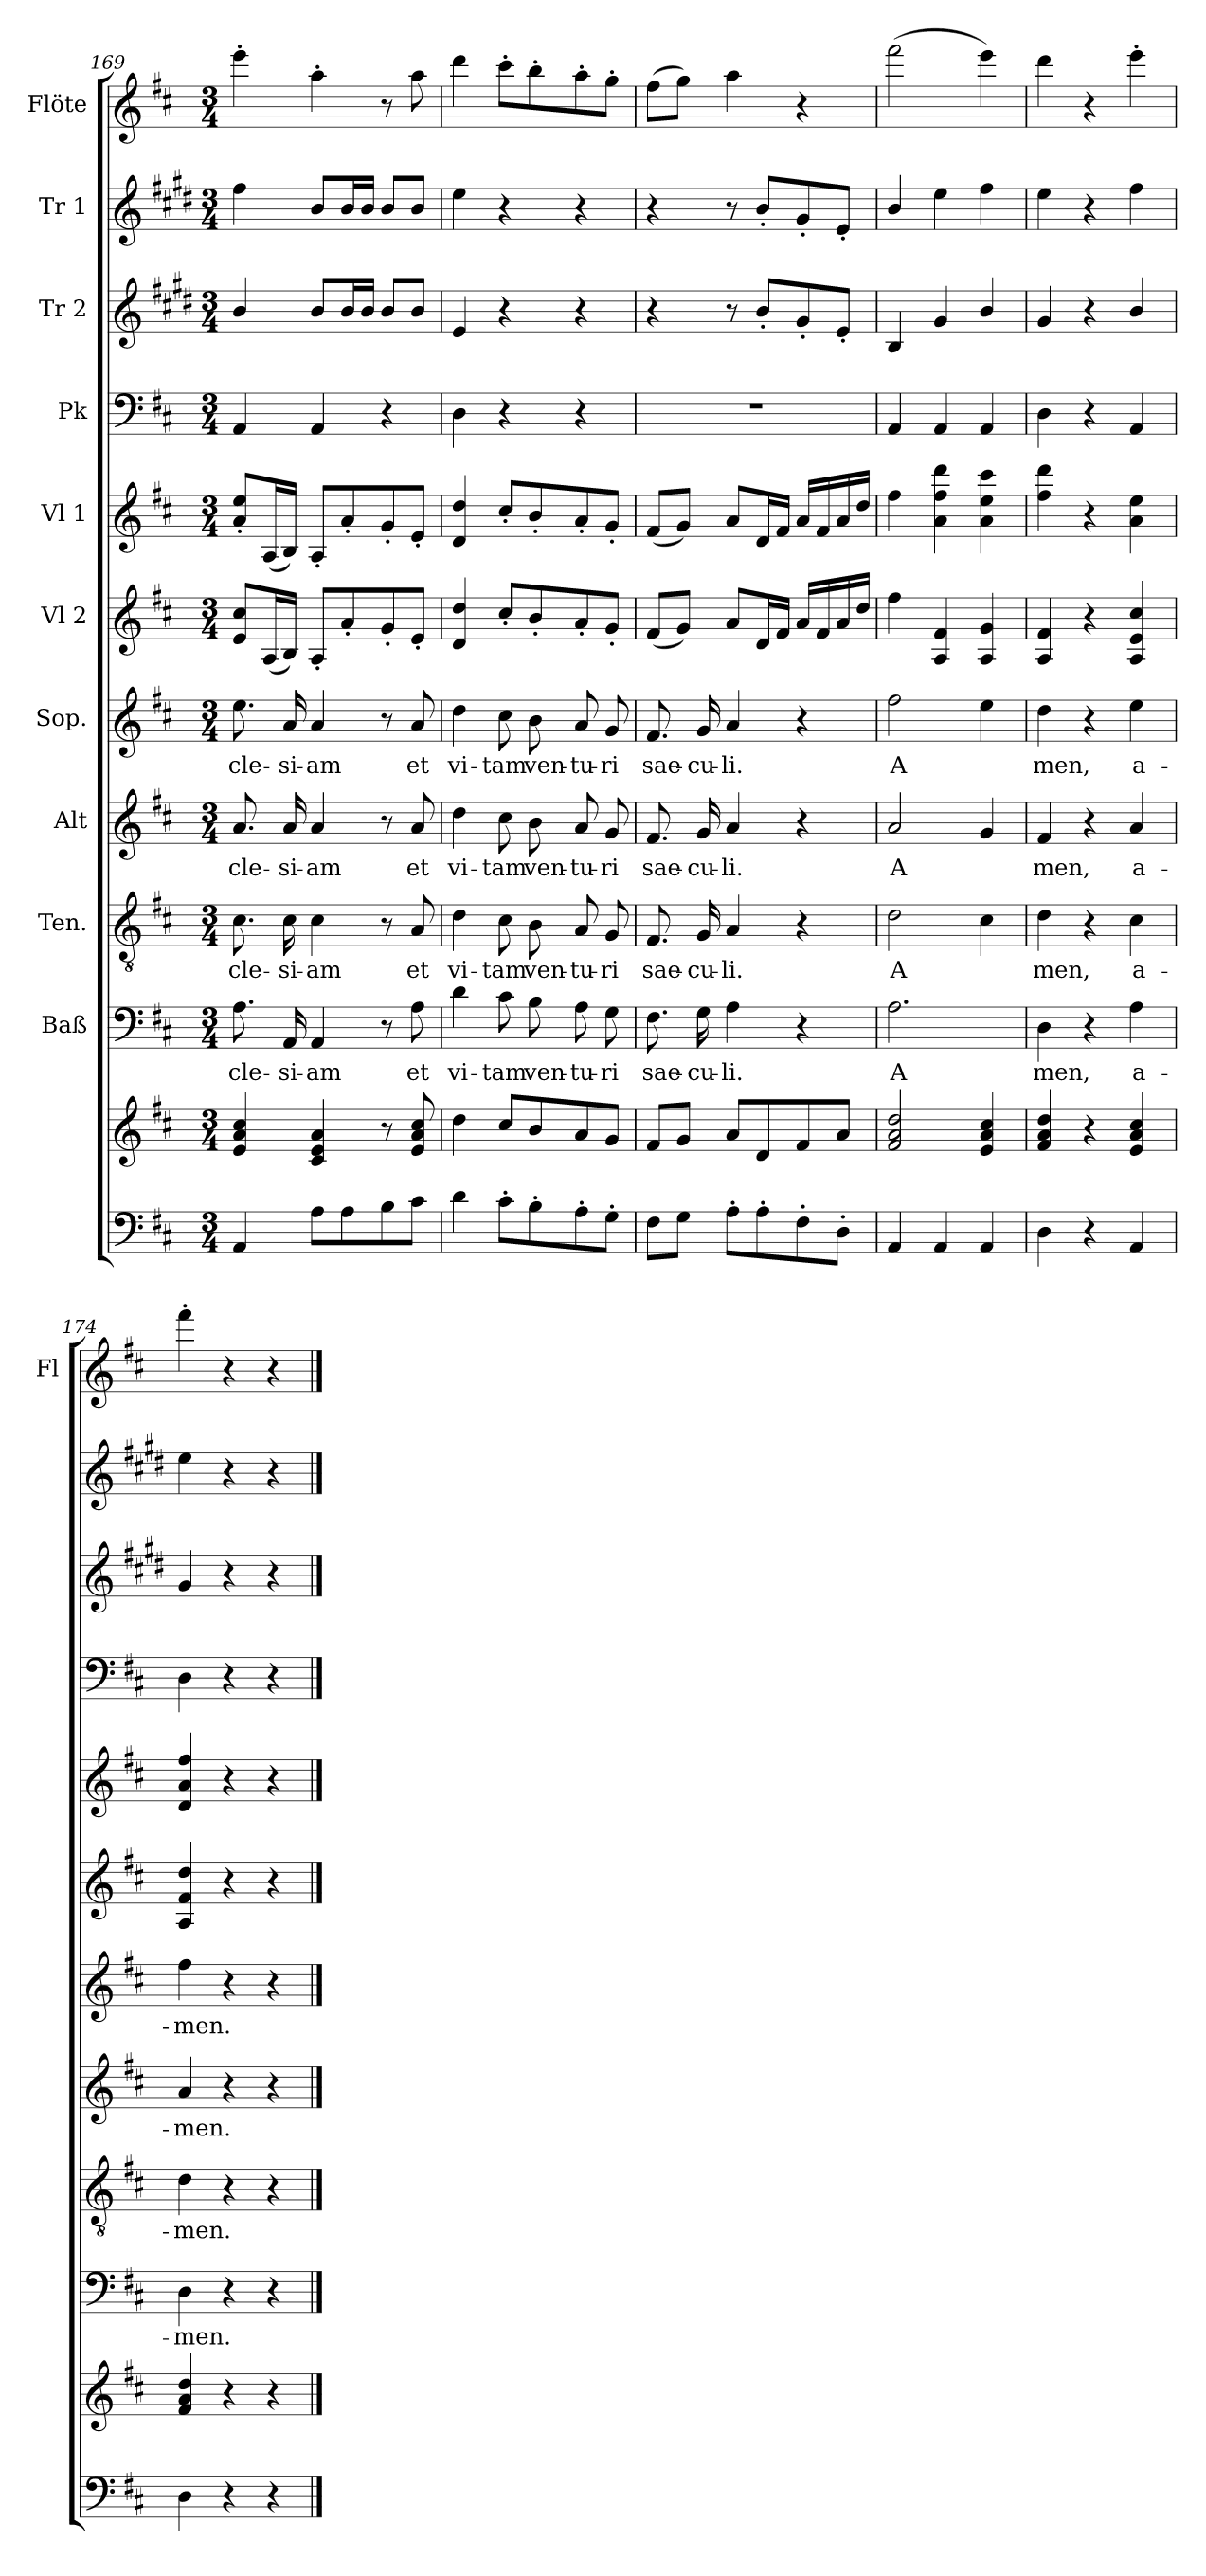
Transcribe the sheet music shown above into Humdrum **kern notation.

**kern	**kern	**kern	**text	**kern	**text	**kern	**text	**kern	**text	**kern	**kern	**kern	**kern	**kern	**kern
*part11	*part11	*part10	*part10	*part9	*part9	*part8	*part8	*part7	*part7	*part6	*part5	*part4	*part3	*part2	*part1
*staff12	*staff11	*staff10	*staff10	*staff9	*staff9	*staff8	*staff8	*staff7	*staff7	*staff6	*staff5	*staff4	*staff3	*staff2	*staff1
*	*	*I"Baß	*	*I"Ten.	*	*I"Alt	*	*I"Sop.	*	*I"Vl 2	*I"Vl 1	*I"Pk	*I"Tr 2	*I"Tr 1	*I"Flöte
*	*	*	*	*	*	*	*	*	*	*	*	*	*	*	*I'Fl
*clefF4	*clefG2	*clefF4	*	*clefGv2	*	*clefG2	*	*clefG2	*	*clefG2	*clefG2	*clefF4	*clefG2	*clefG2	*clefG2
*	*	*	*	*	*	*	*	*	*	*	*	*	*ITrd1c2	*ITrd1c2	*
*k[f#c#]	*k[f#c#]	*k[f#c#]	*	*k[f#c#]	*	*k[f#c#]	*	*k[f#c#]	*	*k[f#c#]	*k[f#c#]	*k[f#c#]	*k[f#c#]	*k[f#c#]	*k[f#c#]
*D:	*D:	*D:	*	*D:	*	*D:	*	*D:	*	*D:	*D:	*D:	*D:	*D:	*D:
*M3/4	*M3/4	*M3/4	*	*M3/4	*	*M3/4	*	*M3/4	*	*M3/4	*M3/4	*M3/4	*M3/4	*M3/4	*M3/4
=169	=169	=169	=169	=169	=169	=169	=169	=169	=169	=169	=169	=169	=169	=169	=169
!	!	!	!LO:LY:b	!	!LO:LY:b	!	!LO:LY:b	!	!LO:LY:b	!	!	!	!	!	!
4AA/	4e/ 4a/ 4cc#/	8.A\	-cle-	8.c#\	-cle-	8.a/	-cle-	8.ee\	-cle-	8e/ 8cc#/L	8a/'< 8ee/'<L	4AA/	4a/	4ee\	4eee'>\
.	.	.	.	.	.	.	.	.	.	(<16A/L	(<16A/L	.	.	.	.
!	!	!	!LO:LY:b	!	!LO:LY:b	!	!LO:LY:b	!	!LO:LY:b	!	!	!	!	!	!
.	.	16AA/	-si-	16c#\	-si-	16a/	-si-	16a/	-si-	16B/JJ)	16B/JJ)	.	.	.	.
!	!	!	!LO:LY:b	!	!LO:LY:b	!	!LO:LY:b	!	!LO:LY:b	!	!	!	!	!	!
8A\L	4c#/ 4e/ 4a/	4AA/	-am	4c#\	-am	4a/	-am	4a/	-am	8A'</L	8A'</L	4AA/	8a/L	8a/L	4aa'>\
8A\	.	.	.	.	.	.	.	.	.	8a'</	8a'</	.	16a/L	16a/L	.
.	.	.	.	.	.	.	.	.	.	.	.	.	16a/JJ	16a/JJ	.
8B\	8r	8r	.	8r	.	8r	.	8r	.	8g'</	8g'</	4r	8a/L	8a/L	8r
!	!	!	!LO:LY:b	!	!LO:LY:b	!	!LO:LY:b	!	!LO:LY:b	!	!	!	!	!	!
8c#\J	8e/ 8a/ 8cc#/	8A\	et	8A/	et	8a/	et	8a/	et	8e'</J	8e'</J	.	8a/J	8a/J	8aa\
!!LO:PB:g=z
=170	=170	=170	=170	=170	=170	=170	=170	=170	=170	=170	=170	=170	=170	=170	=170
!	!	!	!LO:LY:b	!	!LO:LY:b	!	!LO:LY:b	!	!LO:LY:b	!	!	!	!	!	!
4d\	4dd\	4d\	vi-	4d\	vi-	4dd\	vi-	4dd\	vi-	4d/ 4dd/	4d/ 4dd/	4D\	4d/	4dd\	4ddd\
!	!	!	!LO:LY:b	!	!LO:LY:b	!	!LO:LY:b	!	!LO:LY:b	!	!	!	!	!	!
8c#'>\L	8cc#/L	8c#\	-tam	8c#\	-tam	8cc#\	-tam	8cc#\	-tam	8cc#'</L	8cc#'</L	4r	4r	4r	8ccc#'>\L
!	!	!	!LO:LY:b	!	!LO:LY:b	!	!LO:LY:b	!	!LO:LY:b	!	!	!	!	!	!
8B'>\	8b/	8B\	ven-	8B\	ven-	8b\	ven-	8b\	ven-	8b'</	8b'</	.	.	.	8bb'>\
!	!	!	!LO:LY:b	!	!LO:LY:b	!	!LO:LY:b	!	!LO:LY:b	!	!	!	!	!	!
8A'>\	8a/	8A\	-tu-	8A/	-tu-	8a/	-tu-	8a/	-tu-	8a'</	8a'</	4r	4r	4r	8aa'>\
!	!	!	!LO:LY:b	!	!LO:LY:b	!	!LO:LY:b	!	!LO:LY:b	!	!	!	!	!	!
8G'>\J	8g/J	8G\	-ri	8G/	-ri	8g/	-ri	8g/	-ri	8g'</J	8g'</J	.	.	.	8gg'>\J
=171	=171	=171	=171	=171	=171	=171	=171	=171	=171	=171	=171	=171	=171	=171	=171
!	!	!	!LO:LY:b	!	!LO:LY:b	!	!LO:LY:b	!	!LO:LY:b	!	!	!	!	!	!
8F#\L	8f#/L	8.F#\	sae-	8.F#/	sae-	8.f#/	sae-	8.f#/	sae-	(<8f#/L	(<8f#/L	2.r	4r	4r	(>8ff#\L
8G\J	8g/J	.	.	.	.	.	.	.	.	8g/J)	8g/J)	.	.	.	8gg\J)
!	!	!	!LO:LY:b	!	!LO:LY:b	!	!LO:LY:b	!	!LO:LY:b	!	!	!	!	!	!
.	.	16G\	-cu-	16G/	-cu-	16g/	-cu-	16g/	-cu-	.	.	.	.	.	.
!	!	!	!LO:LY:b	!	!LO:LY:b	!	!LO:LY:b	!	!LO:LY:b	!	!	!	!	!	!
8A'>\L	8a/L	4A\	-li.	4A/	-li.	4a/	-li.	4a/	-li.	8a/L	8a/L	.	8r	8r	4aa\
8A'>\	8d/	.	.	.	.	.	.	.	.	16d/L	16d/L	.	8a'</L	8a'</L	.
.	.	.	.	.	.	.	.	.	.	16f#/JJ	16f#/JJ	.	.	.	.
8F#'>\	8f#/	4r	.	4r	.	4r	.	4r	.	16a/LL	16a/LL	.	8f#'</	8f#'</	4r
.	.	.	.	.	.	.	.	.	.	16f#/	16f#/	.	.	.	.
8D'>\J	8a/J	.	.	.	.	.	.	.	.	16a/	16a/	.	8d'</J	8d'</J	.
.	.	.	.	.	.	.	.	.	.	16dd/JJ	16dd/JJ	.	.	.	.
=172	=172	=172	=172	=172	=172	=172	=172	=172	=172	=172	=172	=172	=172	=172	=172
!	!	!	!LO:LY:b	!	!LO:LY:b	!	!LO:LY:b	!	!LO:LY:b	!	!	!	!	!	!
4AA/	2f#/ 2a/ 2dd/	2.A\	A	2d\	A	2a/	A	2ff#\	A	4ff#\	4ff#\	4AA/	4A/	4a/	(>2fff#\
4AA/	.	.	.	.	.	.	.	.	.	4A/ 4f#/	4a\ 4ff#\ 4ddd\	4AA/	4f#/	4dd\	.
4AA/	4e/ 4a/ 4cc#/	.	.	4c#\	.	4g/	.	4ee\	.	4A/ 4g/	4a\ 4ee\ 4ccc#\	4AA/	4a/	4ee\	4eee\)
=173	=173	=173	=173	=173	=173	=173	=173	=173	=173	=173	=173	=173	=173	=173	=173
!	!	!	!LO:LY:b	!	!LO:LY:b	!	!LO:LY:b	!	!LO:LY:b	!	!	!	!	!	!
4D\	4f#/ 4a/ 4dd/	4D\	men,	4d\	men,	4f#/	men,	4dd\	men,	4A/ 4f#/	4ff#\ 4ddd\	4D\	4f#/	4dd\	4ddd\
4r	4r	4r	.	4r	.	4r	.	4r	.	4r	4r	4r	4r	4r	4r
!	!	!	!LO:LY:b	!	!LO:LY:b	!	!LO:LY:b	!	!LO:LY:b	!	!	!	!	!	!
4AA/	4e/ 4a/ 4cc#/	4A\	a-	4c#\	a-	4a/	a-	4ee\	a-	4A/ 4e/ 4cc#/	4a\ 4ee\	4AA/	4a/	4ee\	4eee'>\
=174	=174	=174	=174	=174	=174	=174	=174	=174	=174	=174	=174	=174	=174	=174	=174
!	!	!	!LO:LY:b	!	!LO:LY:b	!	!LO:LY:b	!	!LO:LY:b	!	!	!	!	!	!
4D\	4f#/ 4a/ 4dd/	4D\	-men.	4d\	-men.	4a/	-men.	4ff#\	-men.	4A/ 4f#/ 4dd/	4d/ 4a/ 4ff#/	4D\	4f#/	4dd\	4fff#'>\
4r	4r	4r	.	4r	.	4r	.	4r	.	4r	4r	4r	4r	4r	4r
4r	4r	4r	.	4r	.	4r	.	4r	.	4r	4r	4r	4r	4r	4r
==	==	==	==	==	==	==	==	==	==	==	==	==	==	==	==
*-	*-	*-	*-	*-	*-	*-	*-	*-	*-	*-	*-	*-	*-	*-	*-
